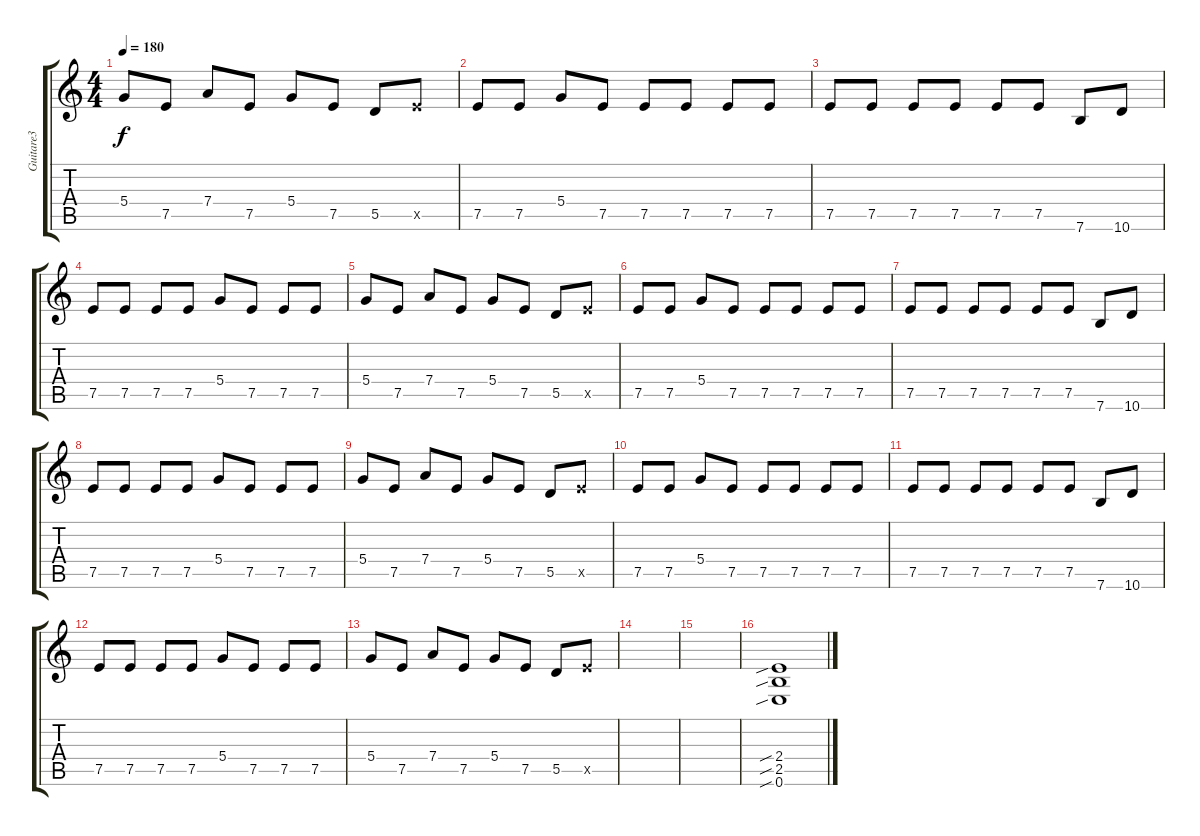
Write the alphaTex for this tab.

\track ("Guitare3" "Guitare3") {instrument distortionguitar}
\staff {score tabs}
\tuning (E4 B3 G3 D3 A2 E2) {hide}
\ts (4 4)
\tempo 180
\clef g2
\ks c
5.4.8{dy f} 7.5.8 7.4.8 7.5.8 5.4.8 7.5.8 5.5.8 7.5{x}.8 |
7.5.8 7.5.8 5.4.8 7.5.8 7.5.8 7.5.8 7.5.8 7.5.8 |
7.5.8 7.5.8 7.5.8 7.5.8 7.5.8 7.5.8 7.6.8 10.6.8 |
7.5.8 7.5.8 7.5.8 7.5.8 5.4.8 7.5.8 7.5.8 7.5.8 |
5.4.8 7.5.8 7.4.8 7.5.8 5.4.8 7.5.8 5.5.8 7.5{x}.8 |
7.5.8 7.5.8 5.4.8 7.5.8 7.5.8 7.5.8 7.5.8 7.5.8 |
7.5.8 7.5.8 7.5.8 7.5.8 7.5.8 7.5.8 7.6.8 10.6.8 |
7.5.8 7.5.8 7.5.8 7.5.8 5.4.8 7.5.8 7.5.8 7.5.8 |
5.4.8 7.5.8 7.4.8 7.5.8 5.4.8 7.5.8 5.5.8 7.5{x}.8 |
7.5.8 7.5.8 5.4.8 7.5.8 7.5.8 7.5.8 7.5.8 7.5.8 |
7.5.8 7.5.8 7.5.8 7.5.8 7.5.8 7.5.8 7.6.8 10.6.8 |
7.5.8 7.5.8 7.5.8 7.5.8 5.4.8 7.5.8 7.5.8 7.5.8 |
5.4.8{volume 0} 7.5.8 7.4.8 7.5.8 5.4.8 7.5.8 5.5.8 7.5{x}.8 |
|
|
(2.4{sib} 2.5{sib} 0.6{sib}).1
